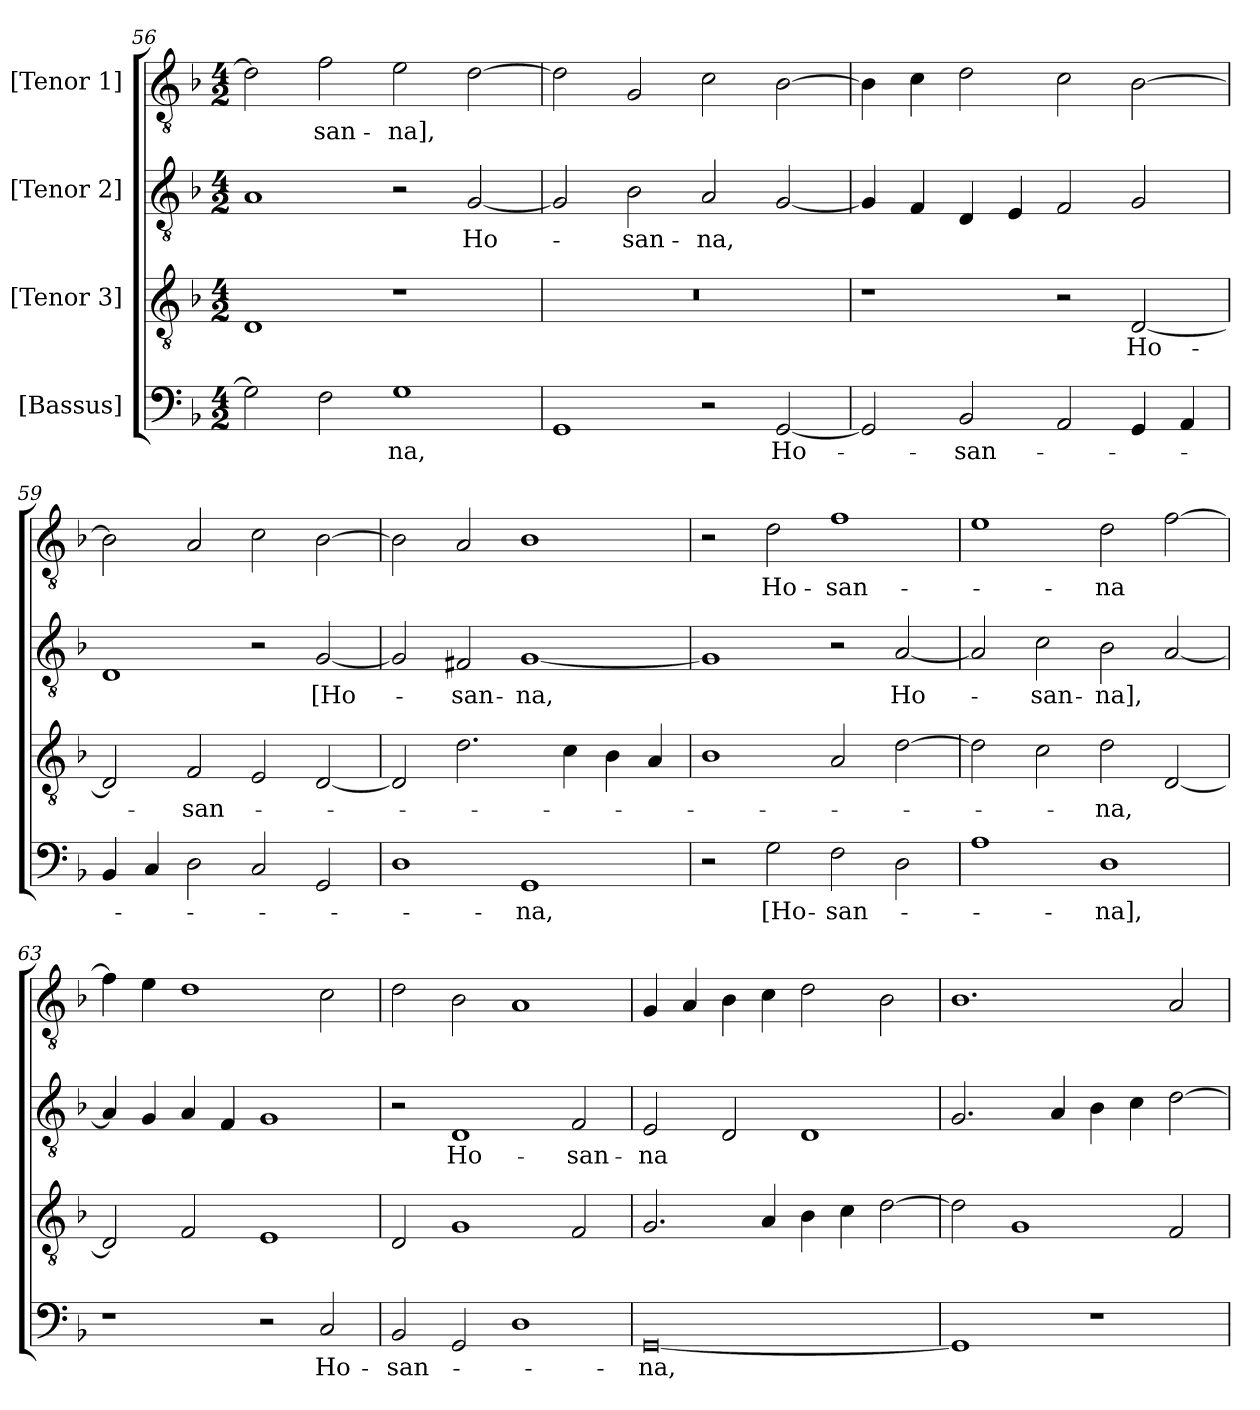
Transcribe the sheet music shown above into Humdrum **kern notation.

**kern	**text	**kern	**text	**kern	**text	**kern	**text
*part4	*part4	*part3	*part3	*part2	*part2	*part1	*part1
*staff4	*staff4	*staff3	*staff3	*staff2	*staff2	*staff1	*staff1
*I"[Bassus]	*	*I"[Tenor 3]	*	*I"[Tenor 2]	*	*I"[Tenor 1]	*
*clefF4	*	*clefGv2	*	*clefGv2	*	*clefGv2	*
*k[b-]	*	*k[b-]	*	*k[b-]	*	*k[b-]	*
*M4/2	*	*M4/2	*	*M4/2	*	*M4/2	*
=56	=56	=56	=56	=56	=56	=56	=56
2G\]	.	1D/	.	1A/	.	2d\]	.
2F\	.	.	.	.	.	2f\	-san-
1G\	-na,	1r	.	2r	.	2e\	-na],
.	.	.	.	[2G/	Ho-	[2d\	.
=57	=57	=57	=57	=57	=57	=57	=57
1GG/	.	0r	.	2G/]	.	2d\]	.
.	.	.	.	2B-\	-san-	2G/	.
2r	.	.	.	2A/	-na,	2c\	.
[2GG/	Ho-	.	.	[2G/	.	[2B-\	.
=58	=58	=58	=58	=58	=58	=58	=58
2GG/]	.	1r	.	4G/]	.	4B-\]	.
.	.	.	.	4F/	.	4c\	.
2BB-/	-san-	.	.	4D/	.	2d\	.
.	.	.	.	4E/	.	.	.
2AA/	.	2r	.	2F/	.	2c\	.
4GG/	.	[2D/	Ho-	2G/	.	[2B-\	.
4AA/	.	.	.	.	.	.	.
=59	=59	=59	=59	=59	=59	=59	=59
4BB-/	.	2D/]	.	1D/	.	2B-\]	.
4C/	.	.	.	.	.	.	.
2D\	.	2F/	-san-	.	.	2A/	.
2C/	.	2E/	.	2r	.	2c\	.
2GG/	.	[2D/	.	[2G/	[Ho-	[2B-\	.
=60	=60	=60	=60	=60	=60	=60	=60
1D\	.	2D/]	.	2G/]	.	2B-\]	.
.	.	2.d\	.	2F#X/	-san-	2A/	.
1GG/	-na,	.	.	[1G/	-na,	1B-\	.
.	.	4c\	.	.	.	.	.
.	.	4B-\	.	.	.	.	.
.	.	4A/	.	.	.	.	.
=61	=61	=61	=61	=61	=61	=61	=61
2r	.	1B-\	.	1G/]	.	2r	.
2G\	[Ho-	.	.	.	.	2d\	Ho-
2F\	-san-	2A/	.	2r	.	1f\	-san-
2D\	.	[2d\	.	[2A/	Ho-	.	.
=62	=62	=62	=62	=62	=62	=62	=62
1A\	.	2d\]	.	2A/]	.	1e\	.
.	.	2c\	.	2c\	-san-	.	.
1D\	-na],	2d\	-na,	2B-\	-na],	2d\	-na
.	.	[2D/	.	[2A/	.	[2f\	.
=63	=63	=63	=63	=63	=63	=63	=63
1r	.	2D/]	.	4A/]	.	4f\]	.
.	.	.	.	4G/	.	4e\	.
.	.	2F/	.	4A/	.	1d\	.
.	.	.	.	4F/	.	.	.
2r	.	1E/	.	1G/	.	.	.
2C/	Ho-	.	.	.	.	2c\	.
=64	=64	=64	=64	=64	=64	=64	=64
2BB-/	-san-	2D/	.	2r	.	2d\	.
2GG/	.	1G/	.	1D/	Ho-	2B-\	.
1D\	.	.	.	.	.	1A/	.
.	.	2F/	.	2F/	-san-	.	.
=65	=65	=65	=65	=65	=65	=65	=65
[0GG/	-na,	2.G/	.	2E/	-na	4G/	.
.	.	.	.	.	.	4A/	.
.	.	.	.	2D/	.	4B-\	.
.	.	4A/	.	.	.	4c\	.
.	.	4B-\	.	1D/	.	2d\	.
.	.	4c\	.	.	.	.	.
.	.	[2d\	.	.	.	2B-\	.
=66	=66	=66	=66	=66	=66	=66	=66
1GG/]	.	2d\]	.	2.G/	.	1.B-\	.
.	.	1G/	.	.	.	.	.
.	.	.	.	4A/	.	.	.
1r	.	.	.	4B-\	.	.	.
.	.	.	.	4c\	.	.	.
.	.	2F/	.	[2d\	.	2A/	.
=	=	=	=	=	=	=	=
*-	*-	*-	*-	*-	*-	*-	*-
